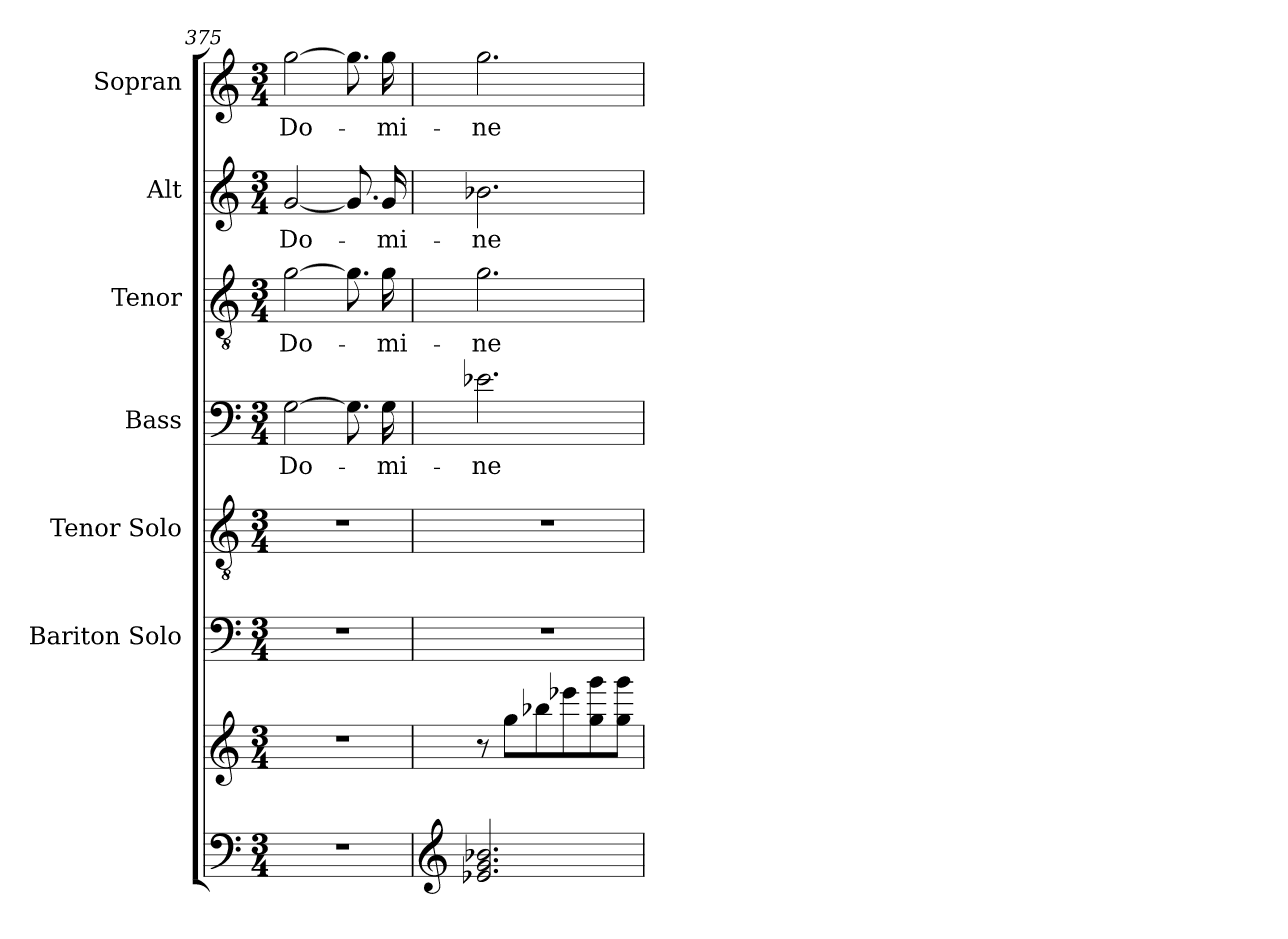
**kern	**kern	**kern	**kern	**kern	**text	**kern	**text	**kern	**text	**kern	**text
*part7	*part7	*part6	*part5	*part4	*part4	*part3	*part3	*part2	*part2	*part1	*part1
*staff8	*staff7	*staff6	*staff5	*staff4	*staff4	*staff3	*staff3	*staff2	*staff2	*staff1	*staff1
*	*	*I"Bariton Solo	*I"Tenor Solo	*I"Bass	*	*I"Tenor	*	*I"Alt	*	*I"Sopran	*
*	*	*	*	*I'B.	*	*I'T.	*	*I'A.	*	*I'S.	*
*clefF4	*clefG2	*clefF4	*clefGv2	*clefF4	*	*clefGv2	*	*clefG2	*	*clefG2	*
*k[]	*k[]	*k[]	*k[]	*k[]	*	*k[]	*	*k[]	*	*k[]	*
*C:	*C:	*C:	*C:	*C:	*	*C:	*	*C:	*	*C:	*
*M3/4	*M3/4	*M3/4	*M3/4	*M3/4	*	*M3/4	*	*M3/4	*	*M3/4	*
=375	=375	=375	=375	=375	=375	=375	=375	=375	=375	=375	=375
!	!	!	!	!	!LO:LY:b	!	!LO:LY:b	!	!LO:LY:b	!	!LO:LY:b
2.r	2.r	2.r	2.r	[2G\	Do-	[2g\	Do-	[2g/	Do-	[2gg\	Do-
.	.	.	.	8.G\]	.	8.g\]	.	8.g/]	.	8.gg\]	.
!	!	!	!	!	!LO:LY:b	!	!LO:LY:b	!	!LO:LY:b	!	!LO:LY:b
.	.	.	.	16G\	-mi-	16g\	-mi-	16g/	-mi-	16gg\	-mi-
!!LO:LB:g=z
=376	=376	=376	=376	=376	=376	=376	=376	=376	=376	=376	=376
*clefG2	*	*	*	*	*	*	*	*	*	*	*
!	!	!	!	!	!LO:LY:b	!	!LO:LY:b	!	!LO:LY:b	!	!LO:LY:b
2.e-X/ 2.g/ 2.b-X/	8r	2.r	2.r	2.e-X\	-ne	2.g\	-ne	2.b-X\	-ne	2.gg\	-ne
.	8gg\L	.	.	.	.	.	.	.	.	.	.
.	8bb-X\	.	.	.	.	.	.	.	.	.	.
.	8eee-X\	.	.	.	.	.	.	.	.	.	.
.	8gg\ 8ggg\	.	.	.	.	.	.	.	.	.	.
.	8gg\ 8ggg\J	.	.	.	.	.	.	.	.	.	.
=	=	=	=	=	=	=	=	=	=	=	=
*-	*-	*-	*-	*-	*-	*-	*-	*-	*-	*-	*-
